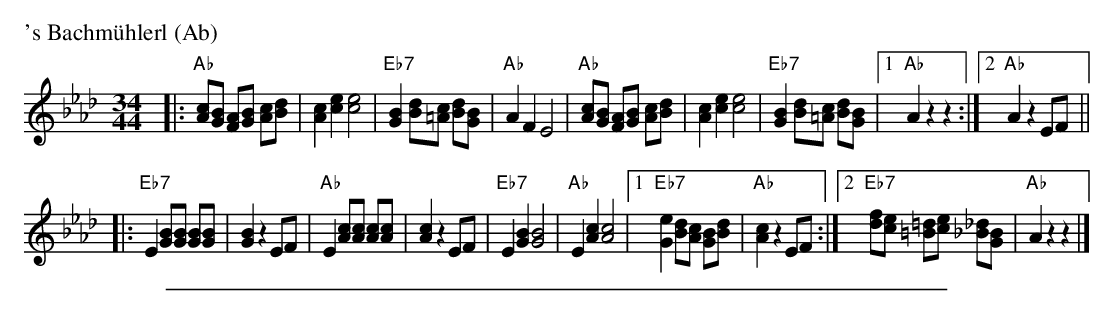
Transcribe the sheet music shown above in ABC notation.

X:1
P: 's Bachm\"uhlerl (Ab)
M: 34/44
L: 1/8
K: Ab
|: "Ab"[cA][BG] [AF][BG] [cA][dB] | [c2A2][e2c2] [e4c4] \
| "Eb7"[B2G2] [dB][c=A] [dB][BG] | "Ab"A2F2 E4 \
| "Ab"[cA][BG] [AF][BG] [cA][dB] | [c2A2][e2c2] [e4c4] \
| "Eb7"[B2G2] [dB][c=A] [dB][BG] |1 "Ab"A2 z2 z2 :|2 "Ab"A2 z2 EF ||
|: "Eb7"E2 [BG][BG] [BG][BG] |[B2G2] z2 EF \
| "Ab"E2 [cA][cA] [cA][cA] | [c2A2] z2 EF \
| "Eb7"E2[B2G2] [B4G4] | "Ab"E2[c2A2] [c4A4] \
|1 "Eb7"[e2G2] [dB][cA] [BG][dB] | "Ab"[c2A2] z2 EF \
:|2 "Eb7"[fd][ec] [=d=B][ec] [_d_B][BG] | "Ab"A2 z2 z2 |]
